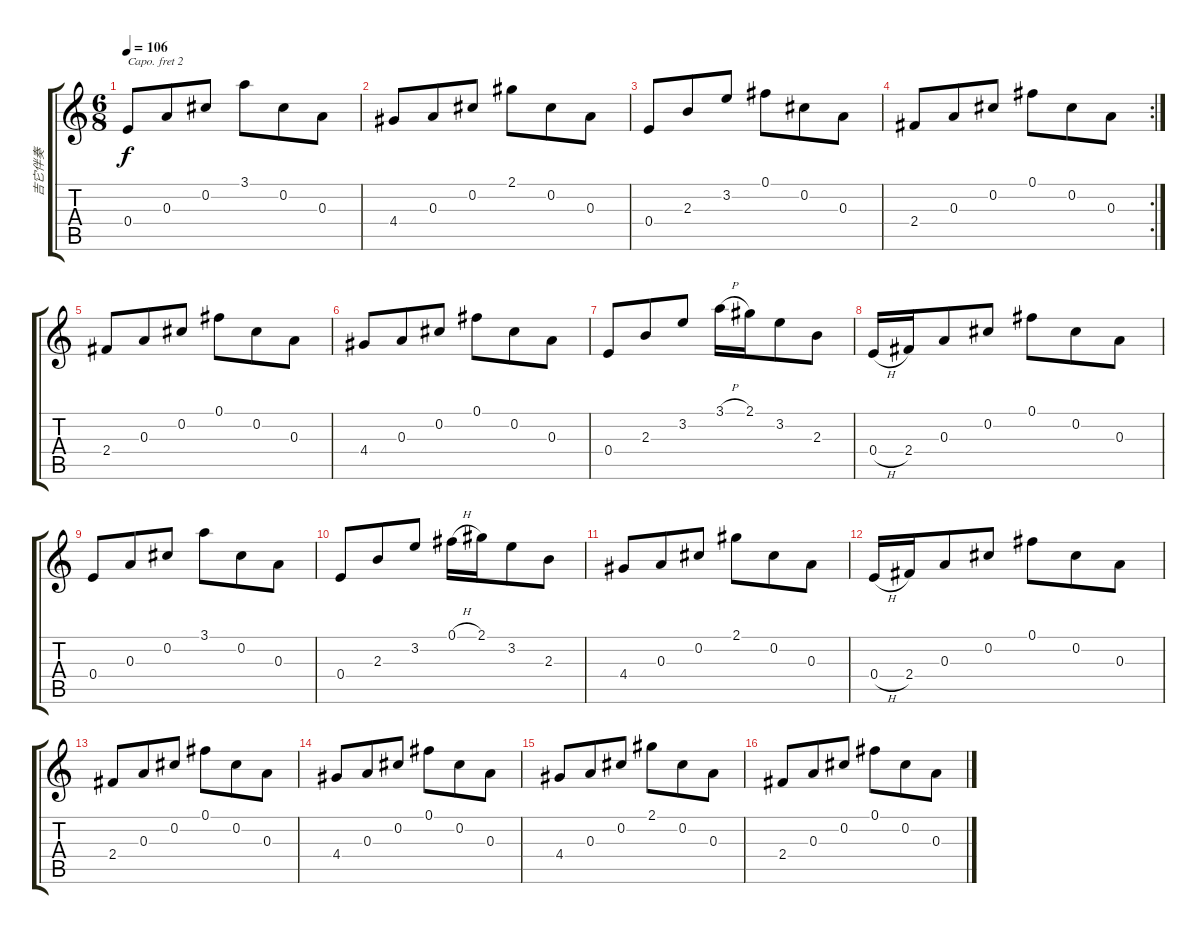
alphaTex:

\track ("吉它伴奏" "吉它伴奏") {instrument acousticguitarsteel}
\staff {score tabs}
\capo 2
\tuning (E4 B3 G3 D3 A2 E2) {hide}
\ts (6 8)
\tempo 106
\clef g2
\ks c
0.4.8{dy f} 0.3.8 0.2.8 3.1.8 0.2.8 0.3.8 |
4.4.8 0.3.8 0.2.8 2.1.8 0.2.8 0.3.8 |
0.4.8 2.3.8 3.2.8 0.1.8 0.2.8 0.3.8 |
\rc 2
2.4.8 0.3.8 0.2.8 0.1.8 0.2.8 0.3.8 |
2.4.8 0.3.8 0.2.8 0.1.8 0.2.8 0.3.8 |
4.4.8 0.3.8 0.2.8 0.1.8 0.2.8 0.3.8 |
0.4.8 2.3.8 3.2.8 3.1{h}.16 2.1.16 3.2.8 2.3.8 |
0.4{h}.16 2.4.16 0.3.8 0.2.8 0.1.8 0.2.8 0.3.8 |
0.4.8 0.3.8 0.2.8 3.1.8 0.2.8 0.3.8 |
0.4.8 2.3.8 3.2.8 0.1{h}.16 2.1.16 3.2.8 2.3.8 |
4.4.8 0.3.8 0.2.8 2.1.8 0.2.8 0.3.8 |
0.4{h}.16 2.4.16 0.3.8 0.2.8 0.1.8 0.2.8 0.3.8 |
2.4.8 0.3.8 0.2.8 0.1.8 0.2.8 0.3.8 |
4.4.8 0.3.8 0.2.8 0.1.8 0.2.8 0.3.8 |
4.4.8 0.3.8 0.2.8 2.1.8 0.2.8 0.3.8 |
2.4.8 0.3.8 0.2.8 0.1.8 0.2.8 0.3.8
